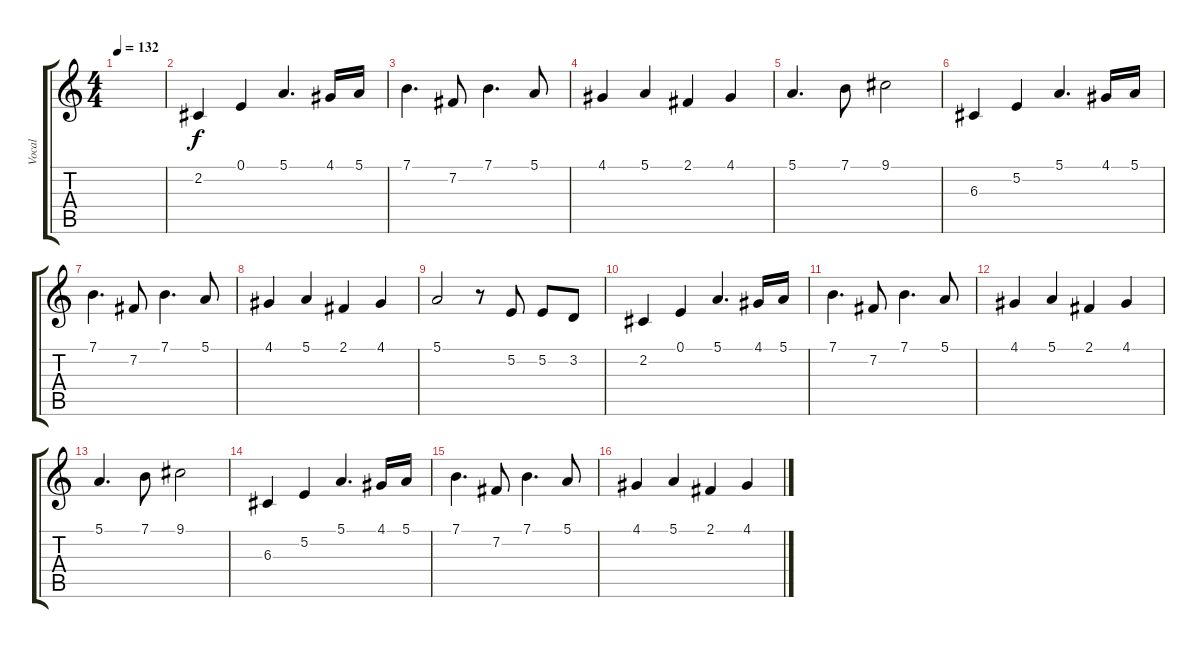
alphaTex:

\track ("Vocal" "Vocal") {instrument dulcimer}
\staff {score tabs}
\tuning (E4 B3 G3 D3 A2 E2) {hide}
\ts (4 4)
\tempo 132
\clef g2
\ks c
|
2.2.4 0.1.4 5.1.4{d} 4.1.16 5.1.16 |
7.1.4{d} 7.2.8 7.1.4{d} 5.1.8 |
4.1.4 5.1.4 2.1.4 4.1.4 |
5.1.4{d} 7.1.8 9.1.2 |
6.3.4 5.2.4 5.1.4{d} 4.1.16 5.1.16 |
7.1.4{d} 7.2.8 7.1.4{d} 5.1.8 |
4.1.4 5.1.4 2.1.4 4.1.4 |
5.1.2 r.8 5.2.8 5.2.8 3.2.8 |
2.2.4 0.1.4 5.1.4{d} 4.1.16 5.1.16 |
7.1.4{d} 7.2.8 7.1.4{d} 5.1.8 |
4.1.4 5.1.4 2.1.4 4.1.4 |
5.1.4{d} 7.1.8 9.1.2 |
6.3.4 5.2.4 5.1.4{d} 4.1.16 5.1.16 |
7.1.4{d} 7.2.8 7.1.4{d} 5.1.8 |
4.1.4 5.1.4 2.1.4 4.1.4
